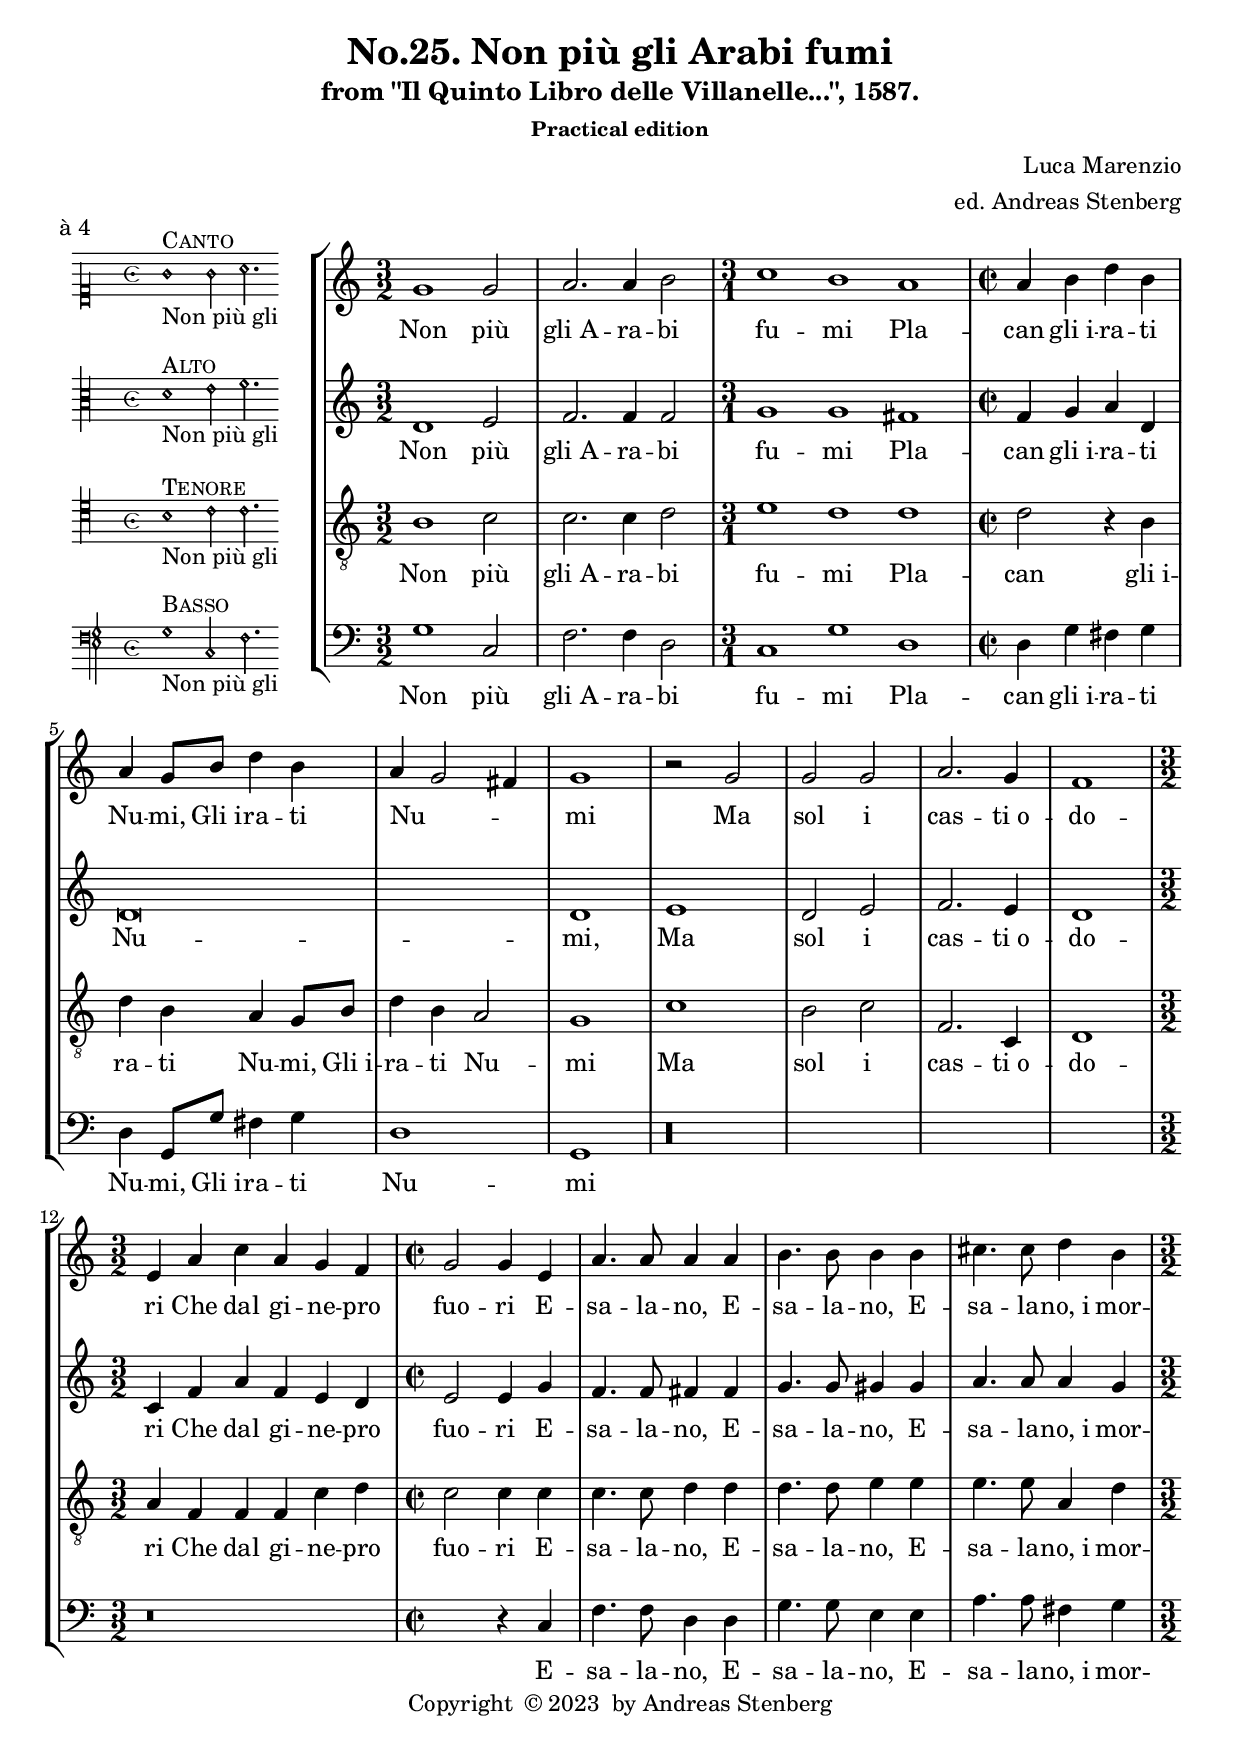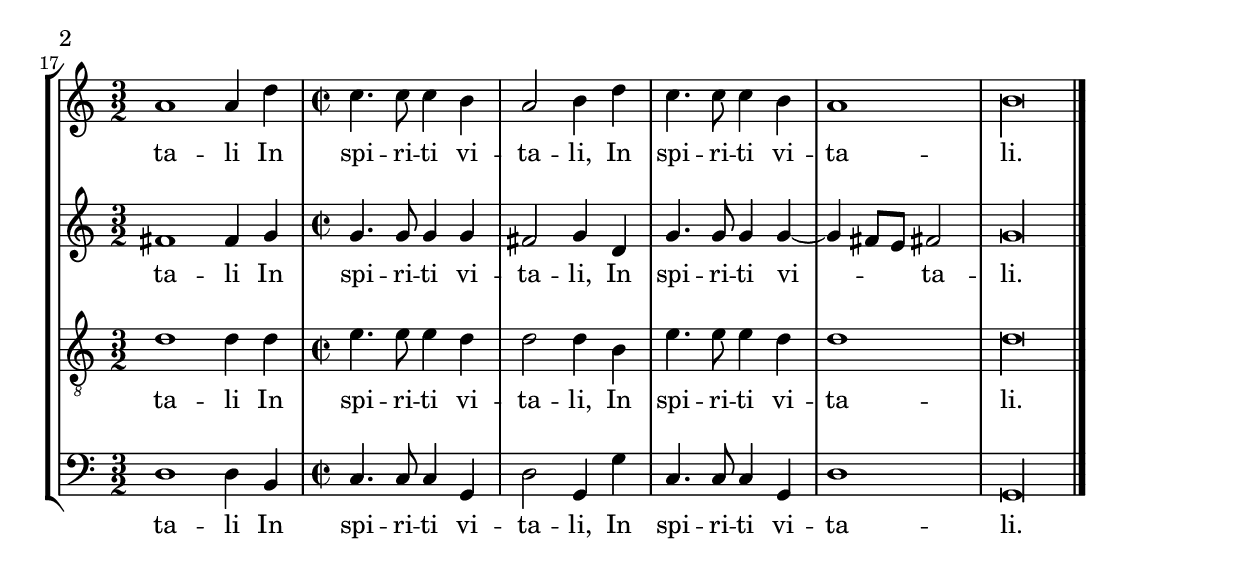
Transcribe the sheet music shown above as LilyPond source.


%%%%%%%%%%%%%%%%%%%%%%%%%%%%%%%%%%%%%%%%%%%%%%%%%%%%%%%%%%%%%%%%%%%
% This is a template based on the usual four part choir templater %
% where the voices have common lyrics at the the start but split  %
% to separate lyrics after a while.				  %
% This template is modyfied by AS from the one in the lilypond    %
% documentation.						  %
% This template is to be used for instance for fairly simple      %
% settings where the stanzas are set homophonicaly but twhere the %
% Chorus contains polyphony that require separate underlay for    %
% the different voices.						  %
%%%%%%%%%%%%%%%%%%%%%%%%%%%%%%%%%%%%%%%%%%%%%%%%%%%%%%%%%%%%%%%%%%%
\version "2.22.0"
\include "deutsch.ly"
ficta = \once \set suggestAccidentals =##t
 \header {
  title = "No.25. Non più gli Arabi fumi"

  subtitle = "from \"Il Quinto Libro delle Villanelle...\", 1587."

  subsubtitle = "Practical edition"

  composer = "Luca Marenzio"

  arranger = "ed. Andreas Stenberg"
  piece  = "à 4"
  meter =""

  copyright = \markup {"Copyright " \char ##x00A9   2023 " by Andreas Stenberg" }

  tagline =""  }
global = {
  \key c \major
}

sopMusic = \relative c'' {

  \set Score.tempoHideNote = ##t
  \tempo 1 = 66
  \time 3/2
  g1 g2 a2. a4 h2
  \time 3/1
  c1 h1 a1
  \time 2/2
  a4 h4

  d4 h4 a4 g8 h8 d4 h4
  a4\melisma g2 fis4\melismaEnd g1 r2 g2
  g2

  g2 a2. g4 f1
  \time 3/2
  e4 a4 c4 a4 g4 f4
  \time 2/2 g2

  g4 e4 a4. a8
  a4 a4 h4. h8 h4 h4 cis4. cis8

  d4 h4
  \time 3/2
  a1
  a4 d4
  \time 2/2
  c4. c8 c4 h4 a2 h4 d4

  c4. c8 c4 h4 a1
  \cadenzaOn
  h\longa

  \bar "|."
}
sopWords = \lyricmode {
    Non più gli_A -- ra -- bi fu -- mi
  Pla -- can gli_i -- ra -- ti Nu -- mi,
  Gli_i -- ra -- ti Nu -- mi
  Ma sol i cas -- ti_o -- do -- ri
  Che dal gi -- ne -- pro  fuo -- ri
  E -- sa -- la -- no,
  E -- sa -- la -- no,
  E -- sa -- la -- no,_i mor -- ta -- li
  In spi -- ri -- ti vi -- ta -- li,
  In spi -- ri -- ti vi -- ta -- li.

}
altoMusic = \relative c' {
  d1 e2 f2. f4 f2
  g1 g1 fis1

  f4 g4 a4 d,4 d\breve
  d1 e1 d2 e2
  f2. e4 d1 c4 f4

  a4 f4
  e4 d4 e2 e4 g4 f4. f8 fis4 fis4
  g4. g8

  gis4 gis4 a4. a8 a4 g4
  fis1 fis4 g4 g4. g8 g4 g4

  fis2 g4 d4 g4. g8 g4 g4~\melisma
  g4 fis8 e8\melismaEnd fis!2
  g\longa
  \revert Staff.BarLine.transparent
}
altoWords = \lyricmode {
    Non più gli_A -- ra -- bi fu -- mi
  Pla -- can gli_i -- ra -- ti Nu -- mi,
  Ma sol i cas -- ti_o -- do -- ri
  Che dal gi -- ne -- pro  fuo -- ri
  E -- sa -- la -- no,
  E -- sa -- la -- no,
  E -- sa -- la -- no,_i mor -- ta -- li
  In spi -- ri -- ti vi -- ta -- li,
  In spi -- ri -- ti vi -- ta -- li.

}
tenorMusic = \relative c' {
  \clef "G_8"
     h1 c2 c2. c4 d2
  e1 d1 d1

  d2 r4 h4 d4 h4 a4 g8 h8 d4 h4 a2
  g1 c1

  h2 c2
  f,2. c4 d1 a'4 f4 f4 f4
  c'4 d4 c2 c4 c4

  c4. c8 d4 d4 d4. d8
  e4 e4 e4. e8 a,4 d4 d1 d4 d4

  e4. e8 e4 d4 d2 d4 h4 e4. e8 e4 d4 d1
  d\longa

 \revert Staff.BarLine.transparent
}
tenorWords = \lyricmode {
    Non più gli_A -- ra -- bi fu -- mi
  Pla -- can gli_i -- ra -- ti Nu -- mi,
  Gli_i -- ra -- ti Nu -- mi
  Ma sol i cas -- ti_o -- do -- ri
  Che dal gi -- ne -- pro  fuo -- ri
  E -- sa -- la -- no,
  E -- sa -- la -- no,
  E -- sa -- la -- no,_i mor -- ta -- li
  In spi -- ri -- ti vi -- ta -- li,
  In spi -- ri -- ti vi -- ta -- li.

}
bassMusic = \relative c {
  g'1 c,2 f2. f4 d2
  c1 g'1

  d1
  d4 g4 fis4 g4 d4 g,8 g'8 fis4 g4 d1

  g,1
  r\longa
  r\breve
  r4 c4 f4. f8 d4 d4  g4. g8 e4 e4

  a4. a8
  fis4 g4 d1 d4 h4 c4. c8 c4 g4
  d'2

  g,4 g'4 c,4. c8 c4 g4 d'1
  g,\longa
  \revert Staff.BarLine.transparent
}
bassWords = \lyricmode {
    Non più gli_A -- ra -- bi fu -- mi
  Pla -- can gli_i -- ra -- ti Nu -- mi,
  Gli_i -- ra -- ti Nu -- mi
  %Ma sol i cas -- ti_o -- do -- ri
  %Che dal gi -- ne -- pro  fuo -- ri
  E -- sa -- la -- no,
  E -- sa -- la -- no,
  E -- sa -- la -- no,_i mor -- ta -- li
  In spi -- ri -- ti vi -- ta -- li,
  In spi -- ri -- ti vi -- ta -- li.

}
incipitDiscantus = \markup {
  \score {
    {
      %      \set Staff.instrumentName = #"Tenor "
      \override NoteHead.style = #'neomensural
      \override Rest.style = #'neomensural
      \override Staff.TimeSignature.style = #'mensural
      \cadenzaOn
      \clef "petrucci-c1"
      \key c \major
      \time 6/4

      g'1 ^\markup { \smallCaps"Canto"} _"Non più gli"
      g'2 a'2.
    }
    \layout {
      \context {
        \Voice
        \remove "Ligature_bracket_engraver"
        \consists "Mensural_ligature_engraver"
      }
      line-width = 4.5\cm
    }
  }
}


incipitAltus = \markup {
  \score {
    {
      %      \set Staff.instrumentName = #"Tenor "
      \override NoteHead.style = #'neomensural
      \override Rest.style = #'neomensural
      \override Staff.TimeSignature.style = #'mensural
      \cadenzaOn
      \clef "petrucci-c3"
      \key c \major
      \time 6/4
      d'1^\markup \smallCaps"Alto"_"Non più gli"
      e'2 f'2.
    }
    \layout {
      \context {
        \Voice
        \remove "Ligature_bracket_engraver"
        \consists "Mensural_ligature_engraver"
      }
      line-width = 4.5\cm
    }
  }
}


incipitTenor = \markup {
  \score {
    {
      %      \set Staff.instrumentName = #"Tenor "
      \override NoteHead.style = #'neomensural
      \override Rest.style = #'neomensural
      \override Staff.TimeSignature.style = #'mensural
      \cadenzaOn
      \clef "petrucci-c4"
      \key c \major
      \time 6/4
      h1^\markup \smallCaps"Tenore" _"Non più gli"
      c'2 c'2.
    }
    \layout {
      \context {
        \Voice
        \remove "Ligature_bracket_engraver"
        \consists "Mensural_ligature_engraver"
      }
      line-width = 5.0\cm
    }
  }
}
#(append! supported-clefs '(("mensural-f3" . ("clefs.mensural.f" 0 0))))

incipitBassus = \markup {
  \score {
    {
      %      \set Staff.instrumentName = #"Tenor "
      \override NoteHead.style = #'neomensural
      \override Rest.style = #'neomensural
      \override Staff.TimeSignature.style = #'mensural
      \cadenzaOn
      \clef "petrucci-f"
      \key c \major
      \time 6/4
      g1^\markup \smallCaps"Basso"_"Non più gli"
      c2 f2.
    }
    \layout {
      \context {
        \Voice
        \remove "Ligature_bracket_engraver"
        \consists "Mensural_ligature_engraver"
      }
      line-width = 4.5\cm
    }
  }
}


\score {
  <<
    \new StaffGroup \with {
      \override VerticalAxisGroup.staff-staff-spacing = #'((basic-distance . 12))
    } <<
      \new Staff = treble <<
        \set Staff.instrumentName = \incipitDiscantus
        \new Voice = "sopranos" {
          \set  Staff.midiInstrument ="choir aahs"
          %	\voiceOne
          << \global \sopMusic >>
        }
      >>
      \new Lyrics = sopranos { s1 }

      \new Staff = "medius" <<
        \set Staff.instrumentName = \incipitAltus

        \new Voice = "altos" {
          %	\voiceTwo
          \set  Staff.midiInstrument ="choir aahs"
          << \global \altoMusic >>
        }
      >>

      \new Lyrics = "altos" { s1 }
      \new Staff = tenors <<
        \set Staff.instrumentName = \incipitTenor

        \clef "treble"
        \new Voice = "tenors" {
          \set  Staff.midiInstrument ="choir aahs"
          %	\voiceOne
          << \global \tenorMusic >>
        }
      >>
      \new Lyrics = "tenors" { s1 }

      \new Staff ="basses" {
        \set Staff.instrumentName = \incipitBassus

        \new Voice = "basses" {
          \set  Staff.midiInstrument ="choir aahs"
          \clef "bass"
          %	\voiceTwo
          << \global \bassMusic >>
        }
      }
    >>
    \new Lyrics = basses { s1 }

    \context Lyrics = sopranos \lyricsto sopranos \sopWords
    \context Lyrics = altos \lyricsto altos \altoWords
    \context Lyrics = tenors \lyricsto tenors \tenorWords
    \context Lyrics = basses \lyricsto basses \bassWords
  >>
  \layout {
    \context {
      \Score
      % no bars in staves
      %      \override BarLine.transparent = ##t

    }
    % the next three instructions keep the lyrics between the bar lines
    \context {
      \Lyrics
      \consists "Bar_engraver"
      \override BarLine.transparent = ##t
    }
    \context {
      \StaffGroup
      \consists "Separating_line_group_engraver"
    }
    \context {
      \Voice
      % no slurs
      \override Slur.transparent = ##t
      % Comment in the below "\remove" command to allow line
      % breaking also at those barlines where a note overlaps
      % into the next bar.  The command is commented out in this
      % short example score, but especially for large scores, you
      % will typically yield better line breaking and thus improve
      % overall spacing if you comment in the following command.
      %\remove "Forbid_line_break_engraver"
    }
    indent = 4.5\cm
  }

}
\score {
  <<
    \new StaffGroup <<
      \new Staff = treble <<
        \set Staff.instrumentName = \incipitDiscantus
        \new Voice = "sopranos" {
          \set  Staff.midiInstrument ="choir aahs"
          %	\voiceOne
          << \global \sopMusic >>
        }
      >>
      \new Lyrics = sopranos { s1 }

      \new Staff = "medius" <<
        \set Staff.instrumentName = \incipitAltus

        \new Voice = "altos" {
          %	\voiceTwo
          \set  Staff.midiInstrument ="choir aahs"
          << \global \altoMusic >>
        }
      >>

      \new Lyrics = "altos" { s1 }
      \new Staff = tenors <<
        \set Staff.instrumentName = \incipitTenor

        \clef "treble"
        \new Voice = "tenors" {
          \set  Staff.midiInstrument ="choir aahs"
          %	\voiceOne
          << \global \tenorMusic >>
        }
      >>
      \new Lyrics = "tenors" { s1 }

      \new Staff ="basses" {
        \set Staff.instrumentName = \incipitBassus

        \new Voice = "basses" {
          \set  Staff.midiInstrument ="choir aahs"
          \clef "G_8"
          %	\voiceTwo
          << \global \bassMusic >>
        }
      }
    >>
    \new Lyrics = basses { s1 }

    \context Lyrics = sopranos \lyricsto sopranos \sopWords
    \context Lyrics = altos \lyricsto altos \altoWords
    \context Lyrics = tenors \lyricsto tenors \tenorWords
    \context Lyrics = basses \lyricsto basses \bassWords
  >>
  \midi {}
}
\paper {
  ragged-bottom = ##t
  ragged-last-bottom = ##t
  ragged-last = ##t
}

%{
convert-ly.py (GNU LilyPond) 2.18.2  convert-ly.py: Processing `'...
Applying conversion: 2.15.7, 2.15.9, 2.15.10, 2.15.16, 2.15.17,
2.15.18, 2.15.19, 2.15.20, 2.15.25, 2.15.32, 2.15.39, 2.15.40,
2.15.42, 2.15.43, 2.16.0, 2.17.0, 2.17.4, 2.17.5, 2.17.6, 2.17.11,
2.17.14, 2.17.15, 2.17.18, 2.17.19, 2.17.20, 2.17.25, 2.17.27,
2.17.29, 2.17.97, 2.18.0
%}
